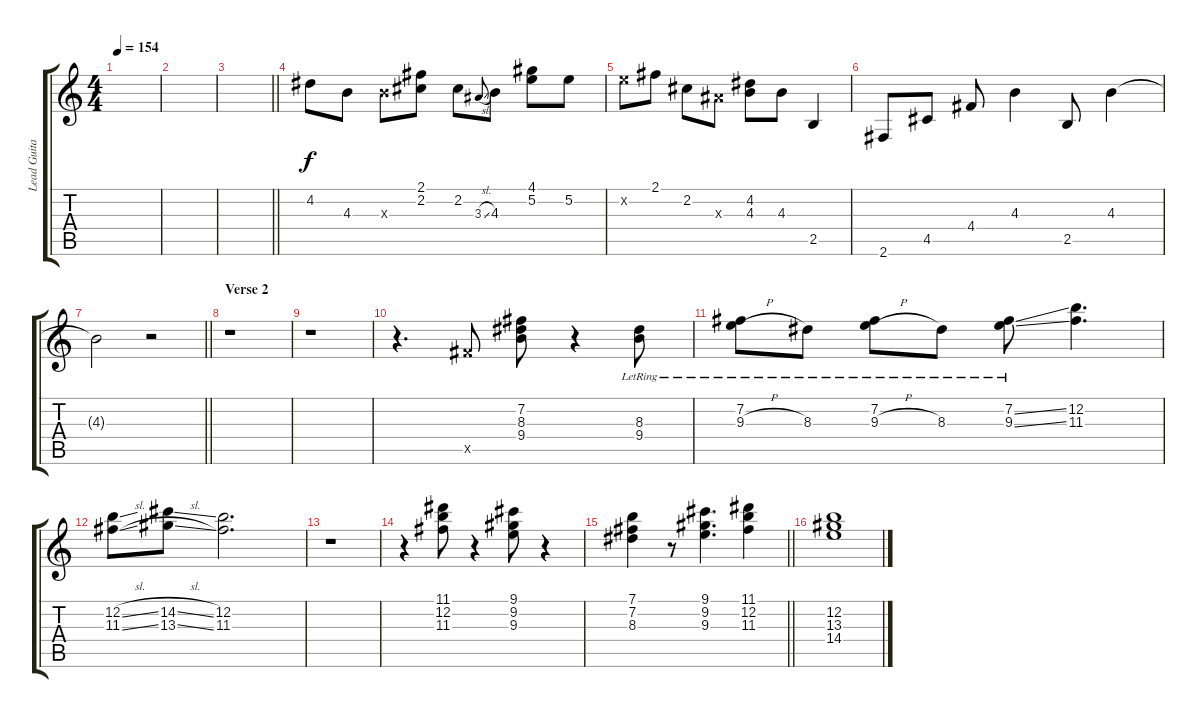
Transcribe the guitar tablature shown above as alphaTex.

\track ("Lead Guitar 1" "Lead Guita") {instrument electricguitarjazz}
\staff {score tabs}
\tuning (E4 B3 G3 D3 A2 E2) {hide}
\ts (4 4)
\tempo 154
\clef g2
\ks c
|
|
\barLineRight lightlight
|
4.2.8 4.3.8 4.3{x}.8 (2.1 2.2).8 2.2.8 3.3{sl}.8{gr onbeat} 4.3.8 (4.1 5.2).8 5.2.8 |
5.2{x}.8 2.1.8 2.2.8 3.3{x}.8 (4.2 4.3).8 4.3.8 2.5.4 |
2.6.8 4.5.8 4.4.8 4.3.4 2.5.8 4.3.4 |
\barLineRight lightlight
4.3{t}.2 r.2 |
\section ("" "Verse 2")
r.1 |
r.1 |
r.4{d} 9.5{x}.8 (7.2 8.3 9.4).8 r.4 (8.3{lr} 9.4).8 |
(7.2 9.3{h lr}).8 8.3{lr}.8 (7.2 9.3{h lr}).8 8.3{lr}.8 (7.2{ss} 9.3{ss lr}).8 (12.2 11.3).4{d} |
(12.2{sl} 11.3{sl}).8 (14.2{sl} 13.3{sl}).8 (12.2 11.3).2{d} |
r.1 |
r.4 (11.1 12.2 11.3).8 r.4 (9.1 9.2 9.3).8 r.4 |
\barLineRight lightlight
(7.1 7.2 8.3).4 r.8 (9.1 9.2 9.3).4{d} (11.1 12.2 11.3).4 |
(12.2 13.3 14.4).1
